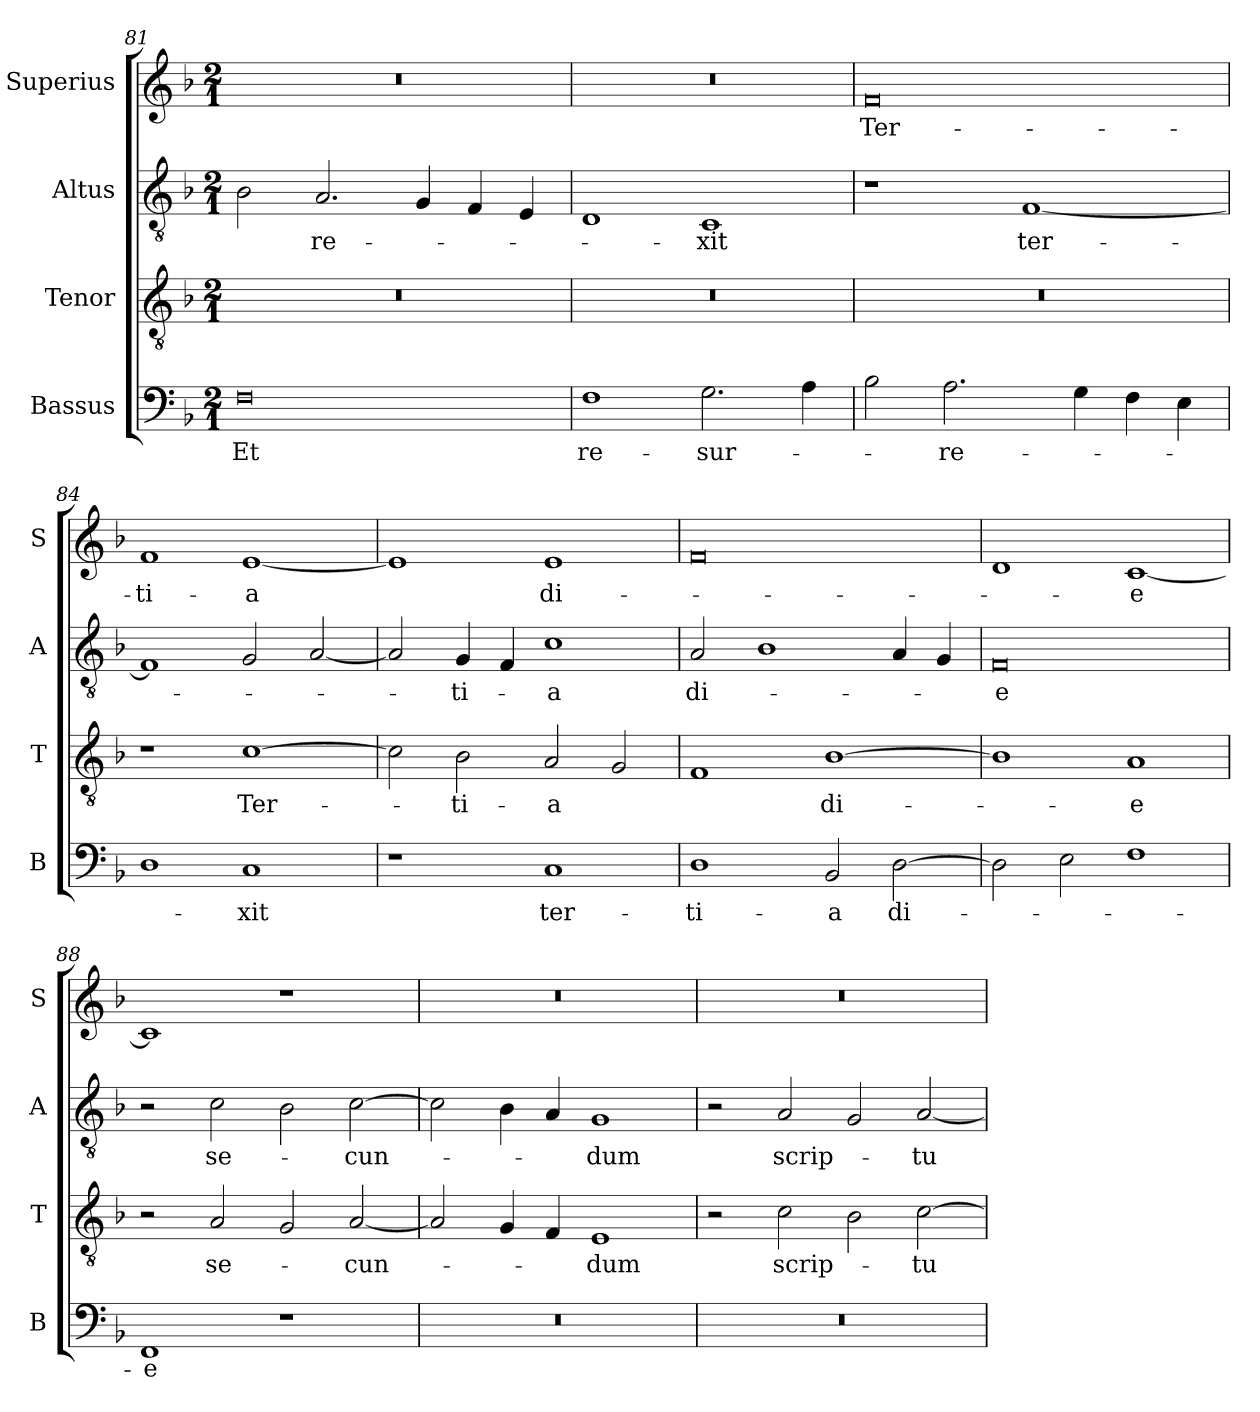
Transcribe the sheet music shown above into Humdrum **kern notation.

**kern	**text	**kern	**text	**kern	**text	**kern	**text
*part4	*part4	*part3	*part3	*part2	*part2	*part1	*part1
*staff4	*staff4	*staff3	*staff3	*staff2	*staff2	*staff1	*staff1
*I"Bassus	*	*I"Tenor	*	*I"Altus	*	*I"Superius	*
*I'B	*	*I'T	*	*I'A	*	*I'S	*
*clefF4	*	*clefGv2	*	*clefGv2	*	*clefG2	*
*k[b-]	*	*k[b-]	*	*k[b-]	*	*k[b-]	*
*M2/1	*	*M2/1	*	*M2/1	*	*M2/1	*
=81	=81	=81	=81	=81	=81	=81	=81
0F	Et	0r	.	2B-\	.	0r	.
.	.	.	.	2.A/	-re-	.	.
.	.	.	.	4G/	.	.	.
.	.	.	.	4F/	.	.	.
.	.	.	.	4E/	.	.	.
=82	=82	=82	=82	=82	=82	=82	=82
1F	re-	0r	.	1D	.	0r	.
2.G\	-sur-	.	.	1C	-xit	.	.
4A\	.	.	.	.	.	.	.
=83	=83	=83	=83	=83	=83	=83	=83
2B-\	.	0r	.	1r	.	0f	Ter-
2.A\	-re-	.	.	.	.	.	.
.	.	.	.	[1F	ter-	.	.
4G\	.	.	.	.	.	.	.
4F\	.	.	.	.	.	.	.
4E\	.	.	.	.	.	.	.
=84	=84	=84	=84	=84	=84	=84	=84
1D	.	1r	.	1F]	.	1f	-ti-
1C	-xit	[1c	Ter-	2G/	.	[1e	-a
.	.	.	.	[2A/	.	.	.
=85	=85	=85	=85	=85	=85	=85	=85
1r	.	2c\]	.	2A/]	.	1e]	.
.	.	2B-\	-ti-	4G/	-ti-	.	.
.	.	.	.	4F/	.	.	.
1C	ter-	2A/	-a	1c	-a	1e	di-
.	.	2G/	.	.	.	.	.
=86	=86	=86	=86	=86	=86	=86	=86
1D	-ti-	1F	.	2A/	di-	0f	.
.	.	.	.	1B-	.	.	.
2BB-/	-a	[1B-	di-	.	.	.	.
[2D\	di-	.	.	4A/	.	.	.
.	.	.	.	4G/	.	.	.
=87	=87	=87	=87	=87	=87	=87	=87
2D\]	.	1B-]	.	0F	-e	1d	.
2E\	.	.	.	.	.	.	.
1F	.	1A	-e	.	.	[1c	-e
=88	=88	=88	=88	=88	=88	=88	=88
1FF	-e	2r	.	2r	.	1c]	.
.	.	2A/	se-	2c\	se-	.	.
1r	.	2G/	.	2B-\	.	1r	.
.	.	[2A/	-cun-	[2c\	-cun-	.	.
=89	=89	=89	=89	=89	=89	=89	=89
0r	.	2A/]	.	2c\]	.	0r	.
.	.	4G/	.	4B-\	.	.	.
.	.	4F/	.	4A/	.	.	.
.	.	1E	-dum	1G	-dum	.	.
=90	=90	=90	=90	=90	=90	=90	=90
0r	.	2r	.	2r	.	0r	.
.	.	2c\	scrip-	2A/	scrip-	.	.
.	.	2B-\	.	2G/	.	.	.
.	.	[2c\	-tu-	[2A/	-tu-	.	.
=	=	=	=	=	=	=	=
*-	*-	*-	*-	*-	*-	*-	*-
